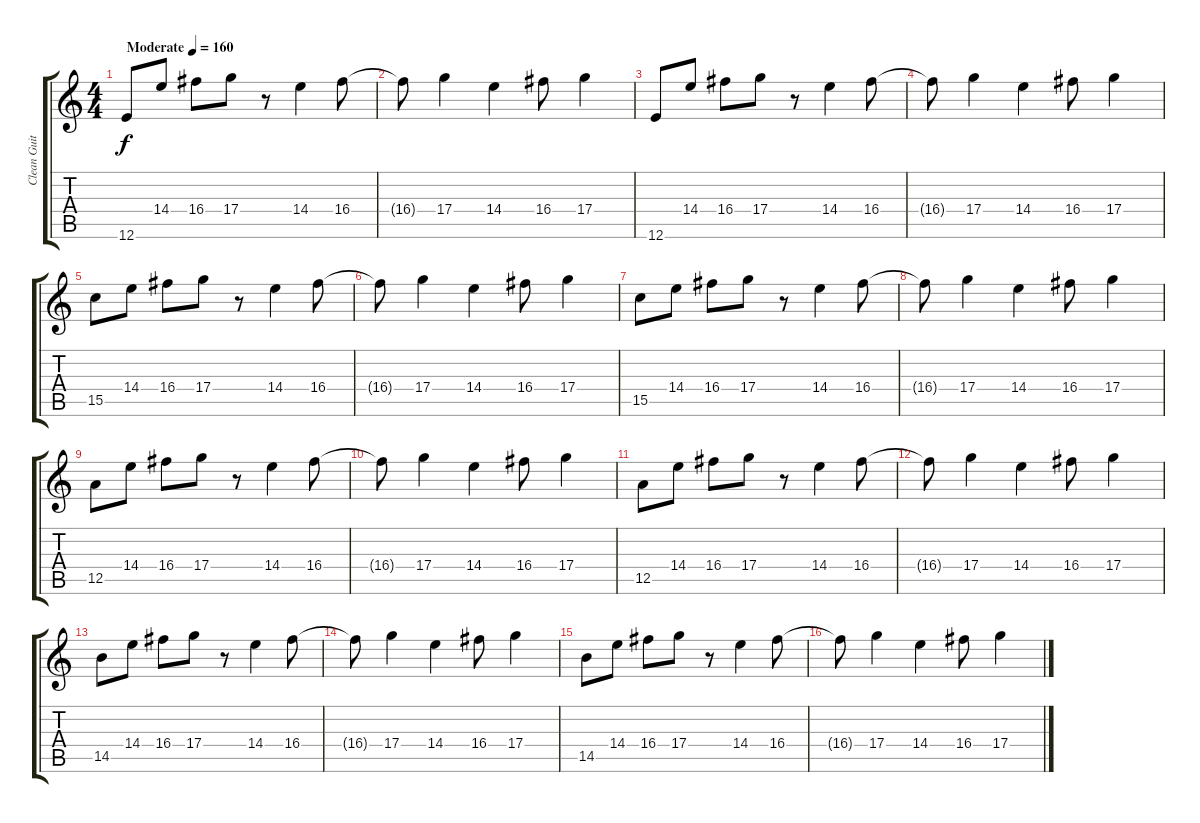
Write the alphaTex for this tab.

\track ("Clean Guitar 2" "Clean Guit") {instrument electricguitarclean}
\staff {score tabs}
\tuning (E4 B3 G3 D3 A2 E2) {hide}
\ts (4 4)
\tempo (160 "Moderate")
\clef g2
\ks c
12.6.8{dy f instrument electricguitarclean} 14.4.8 16.4.8 17.4.8 r.8 14.4.4 16.4.8 |
16.4{t}.8 17.4.4 14.4.4 16.4.8 17.4.4 |
12.6.8 14.4.8 16.4.8 17.4.8 r.8 14.4.4 16.4.8 |
16.4{t}.8 17.4.4 14.4.4 16.4.8 17.4.4 |
15.5.8 14.4.8 16.4.8 17.4.8 r.8 14.4.4 16.4.8 |
16.4{t}.8 17.4.4 14.4.4 16.4.8 17.4.4 |
15.5.8 14.4.8 16.4.8 17.4.8 r.8 14.4.4 16.4.8 |
16.4{t}.8 17.4.4 14.4.4 16.4.8 17.4.4 |
12.5.8 14.4.8 16.4.8 17.4.8 r.8 14.4.4 16.4.8 |
16.4{t}.8 17.4.4 14.4.4 16.4.8 17.4.4 |
12.5.8 14.4.8 16.4.8 17.4.8 r.8 14.4.4 16.4.8 |
16.4{t}.8 17.4.4 14.4.4 16.4.8 17.4.4 |
14.5.8 14.4.8 16.4.8 17.4.8 r.8 14.4.4 16.4.8 |
16.4{t}.8 17.4.4 14.4.4 16.4.8 17.4.4 |
14.5.8 14.4.8 16.4.8 17.4.8 r.8 14.4.4 16.4.8 |
16.4{t}.8 17.4.4 14.4.4 16.4.8 17.4.4
